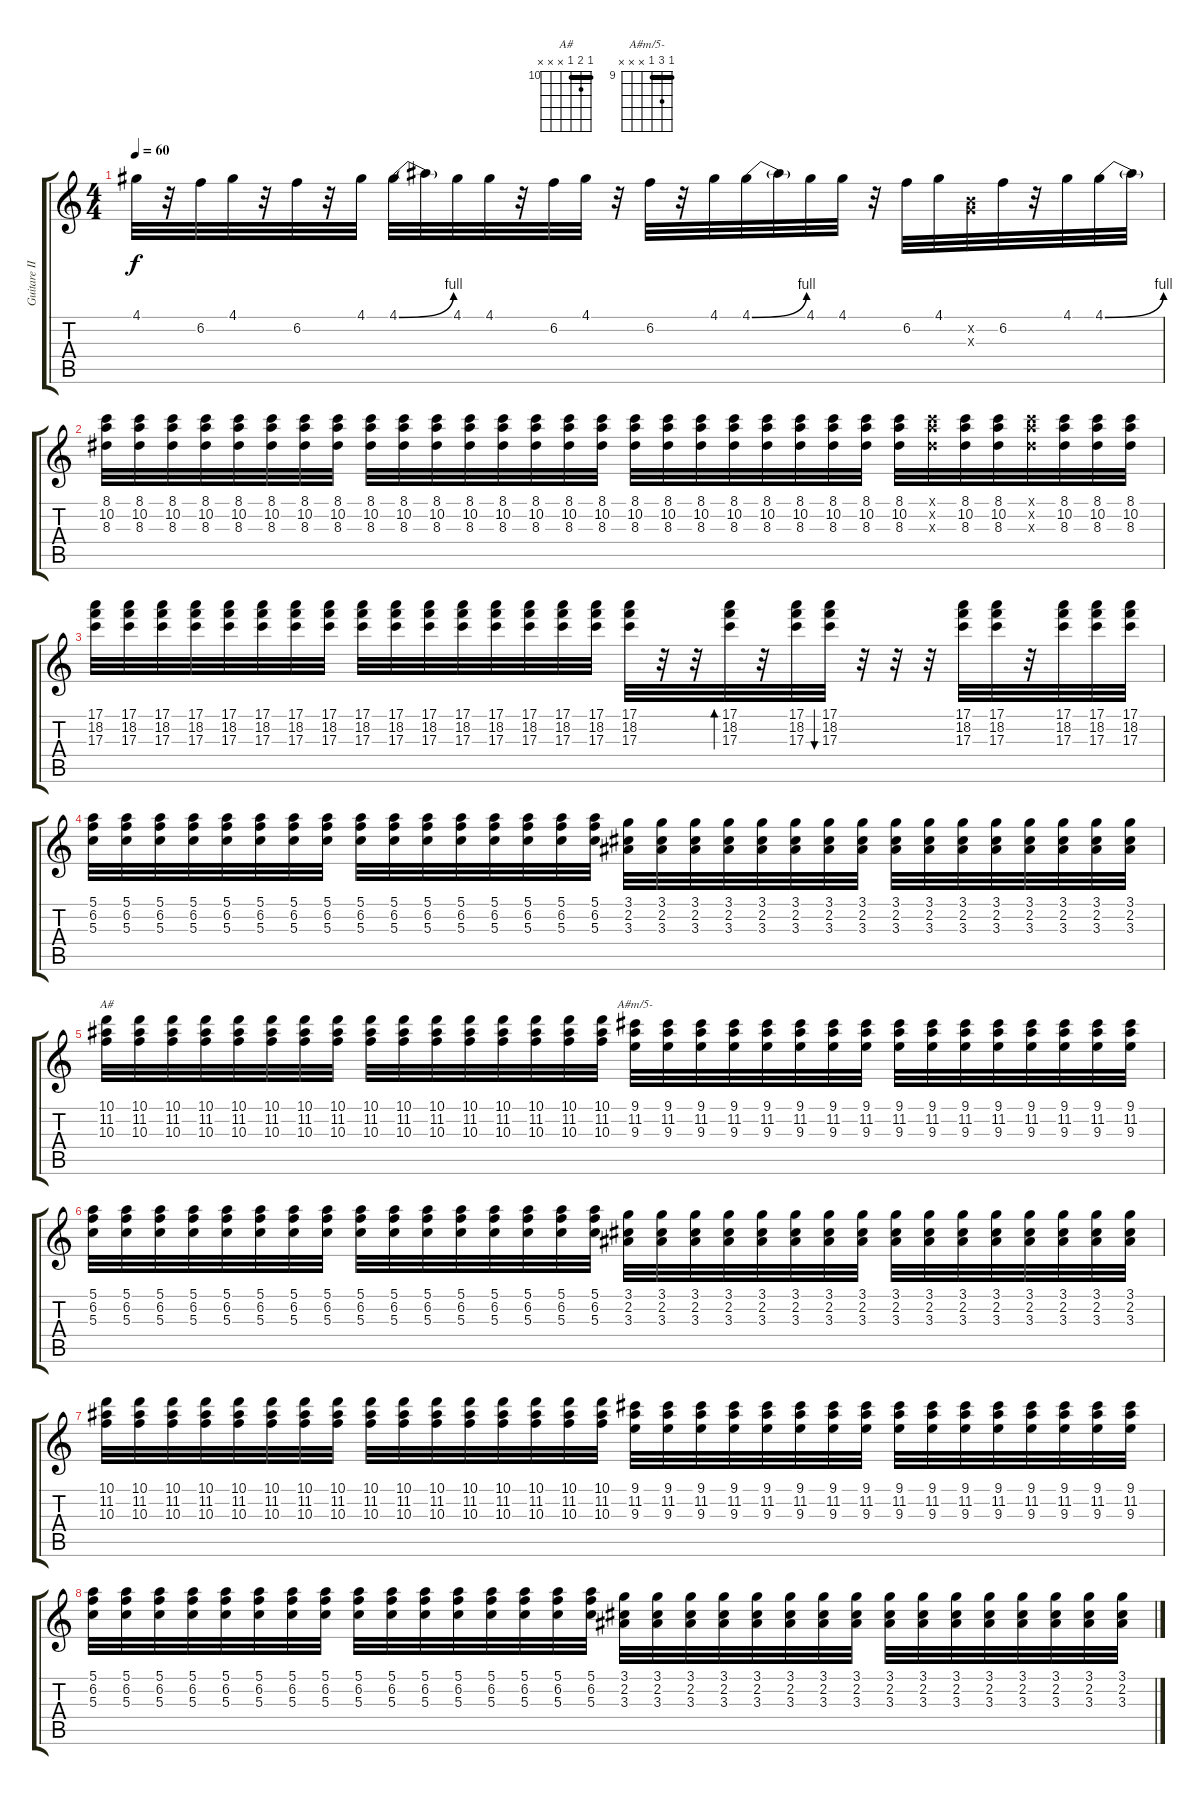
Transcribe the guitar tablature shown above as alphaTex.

\track ("Guitare II" "Guitare II") {instrument overdrivenguitar}
\staff {score tabs}
\tuning (E4 B3 G3 D3 A2 E2) {hide}
\chord ("A#" 10 11 10 x x x) {firstfret 10 barre 10}
\chord ("A#m/5-" 9 11 9 x x x) {firstfret 9 barre 9}
\ts (4 4)
\tempo 60
\clef g2
\ks c
4.1.32{dy f} r.32 6.2.32 4.1.32 r.32 6.2.32 r.32 4.1.32 4.1{be (bend 0 0 60 4)}.32 4.1{t}.32 4.1.32 4.1.32 r.32 6.2.32 4.1.32 r.32 6.2.32 r.32 4.1.32 4.1{be (bend 0 0 60 4)}.32 4.1{t}.32 4.1.32 4.1.32 r.32 6.2.32 4.1.32 (0.2{x} 0.3{x}).32 6.2.32 r.32 4.1.32 4.1{be (bend 0 0 60 4)}.32 4.1{t}.32 |
(8.1 10.2 8.3).32{volume 13} (8.1 10.2 8.3).32{volume 13} (8.1 10.2 8.3).32{volume 13} (8.1 10.2 8.3).32{volume 13} (8.1 10.2 8.3).32{volume 13} (8.1 10.2 8.3).32{volume 13} (8.1 10.2 8.3).32{volume 13} (8.1 10.2 8.3).32{volume 13} (8.1 10.2 8.3).32{volume 13} (8.1 10.2 8.3).32{volume 13} (8.1 10.2 8.3).32{volume 13} (8.1 10.2 8.3).32{volume 13} (8.1 10.2 8.3).32{volume 13} (8.1 10.2 8.3).32{volume 13} (8.1 10.2 8.3).32{volume 13} (8.1 10.2 8.3).32{volume 13} (8.1 10.2 8.3).32{volume 13} (8.1 10.2 8.3).32{volume 13} (8.1 10.2 8.3).32{volume 13} (8.1 10.2 8.3).32{volume 13} (8.1 10.2 8.3).32{volume 13} (8.1 10.2 8.3).32{volume 13} (8.1 10.2 8.3).32{volume 13} (8.1 10.2 8.3).32{volume 13} (8.1 10.2 8.3).32{volume 13} (8.1{x} 10.2{x} 8.3{x}).32{volume 13} (8.1 10.2 8.3).32{volume 13} (8.1 10.2 8.3).32{volume 13} (8.1{x} 10.2{x} 8.3{x}).32{volume 13} (8.1 10.2 8.3).32{volume 13} (8.1 10.2 8.3).32{volume 13} (8.1 10.2 8.3).32{volume 13} |
(17.1 18.2 17.3).32{volume 13} (17.1 18.2 17.3).32{volume 13} (17.1 18.2 17.3).32{volume 13} (17.1 18.2 17.3).32{volume 13} (17.1 18.2 17.3).32{volume 13} (17.1 18.2 17.3).32{volume 13} (17.1 18.2 17.3).32{volume 13} (17.1 18.2 17.3).32{volume 13} (17.1 18.2 17.3).32{volume 13} (17.1 18.2 17.3).32{volume 13} (17.1 18.2 17.3).32{volume 13} (17.1 18.2 17.3).32{volume 13} (17.1 18.2 17.3).32{volume 13} (17.1 18.2 17.3).32{volume 13} (17.1 18.2 17.3).32{volume 13} (17.1 18.2 17.3).32{volume 13} (17.1 18.2 17.3).32{volume 13} r.32{volume 13} r.32{volume 13} (17.1 18.2 17.3).32{bd 240 volume 13} r.32{volume 13} (17.1 18.2 17.3).32{volume 13} (17.1 18.2 17.3).32{bu 240 volume 13} r.32{volume 13} r.32{volume 13} r.32{volume 13} (17.1 18.2 17.3).32{volume 13} (17.1 18.2 17.3).32{volume 13} r.32{volume 13} (17.1 18.2 17.3).32{volume 13} (17.1 18.2 17.3).32{volume 13} (17.1 18.2 17.3).32{volume 13} |
(5.1 6.2 5.3).32{volume 8} (5.1 6.2 5.3).32 (5.1 6.2 5.3).32 (5.1 6.2 5.3).32 (5.1 6.2 5.3).32 (5.1 6.2 5.3).32 (5.1 6.2 5.3).32 (5.1 6.2 5.3).32 (5.1 6.2 5.3).32 (5.1 6.2 5.3).32 (5.1 6.2 5.3).32 (5.1 6.2 5.3).32 (5.1 6.2 5.3).32 (5.1 6.2 5.3).32 (5.1 6.2 5.3).32 (5.1 6.2 5.3).32 (3.1 2.2 3.3).32 (3.1 2.2 3.3).32 (3.1 2.2 3.3).32 (3.1 2.2 3.3).32 (3.1 2.2 3.3).32 (3.1 2.2 3.3).32 (3.1 2.2 3.3).32 (3.1 2.2 3.3).32 (3.1 2.2 3.3).32 (3.1 2.2 3.3).32 (3.1 2.2 3.3).32 (3.1 2.2 3.3).32 (3.1 2.2 3.3).32 (3.1 2.2 3.3).32 (3.1 2.2 3.3).32 (3.1 2.2 3.3).32 |
(10.1 11.2 10.3).32{ch "A#"} (10.1 11.2 10.3).32 (10.1 11.2 10.3).32 (10.1 11.2 10.3).32 (10.1 11.2 10.3).32 (10.1 11.2 10.3).32 (10.1 11.2 10.3).32 (10.1 11.2 10.3).32 (10.1 11.2 10.3).32 (10.1 11.2 10.3).32 (10.1 11.2 10.3).32 (10.1 11.2 10.3).32 (10.1 11.2 10.3).32 (10.1 11.2 10.3).32 (10.1 11.2 10.3).32 (10.1 11.2 10.3).32 (9.1 11.2 9.3).32{ch "A#m/5-"} (9.1 11.2 9.3).32 (9.1 11.2 9.3).32 (9.1 11.2 9.3).32 (9.1 11.2 9.3).32 (9.1 11.2 9.3).32 (9.1 11.2 9.3).32 (9.1 11.2 9.3).32 (9.1 11.2 9.3).32 (9.1 11.2 9.3).32 (9.1 11.2 9.3).32 (9.1 11.2 9.3).32 (9.1 11.2 9.3).32 (9.1 11.2 9.3).32 (9.1 11.2 9.3).32 (9.1 11.2 9.3).32 |
(5.1 6.2 5.3).32 (5.1 6.2 5.3).32 (5.1 6.2 5.3).32 (5.1 6.2 5.3).32 (5.1 6.2 5.3).32 (5.1 6.2 5.3).32 (5.1 6.2 5.3).32 (5.1 6.2 5.3).32 (5.1 6.2 5.3).32 (5.1 6.2 5.3).32 (5.1 6.2 5.3).32 (5.1 6.2 5.3).32 (5.1 6.2 5.3).32 (5.1 6.2 5.3).32 (5.1 6.2 5.3).32 (5.1 6.2 5.3).32 (3.1 2.2 3.3).32 (3.1 2.2 3.3).32 (3.1 2.2 3.3).32 (3.1 2.2 3.3).32 (3.1 2.2 3.3).32 (3.1 2.2 3.3).32 (3.1 2.2 3.3).32 (3.1 2.2 3.3).32 (3.1 2.2 3.3).32 (3.1 2.2 3.3).32 (3.1 2.2 3.3).32 (3.1 2.2 3.3).32 (3.1 2.2 3.3).32 (3.1 2.2 3.3).32 (3.1 2.2 3.3).32 (3.1 2.2 3.3).32 |
(10.1 11.2 10.3).32 (10.1 11.2 10.3).32 (10.1 11.2 10.3).32 (10.1 11.2 10.3).32 (10.1 11.2 10.3).32 (10.1 11.2 10.3).32 (10.1 11.2 10.3).32 (10.1 11.2 10.3).32 (10.1 11.2 10.3).32 (10.1 11.2 10.3).32 (10.1 11.2 10.3).32 (10.1 11.2 10.3).32 (10.1 11.2 10.3).32 (10.1 11.2 10.3).32 (10.1 11.2 10.3).32 (10.1 11.2 10.3).32 (9.1 11.2 9.3).32 (9.1 11.2 9.3).32 (9.1 11.2 9.3).32 (9.1 11.2 9.3).32 (9.1 11.2 9.3).32 (9.1 11.2 9.3).32 (9.1 11.2 9.3).32 (9.1 11.2 9.3).32 (9.1 11.2 9.3).32 (9.1 11.2 9.3).32 (9.1 11.2 9.3).32 (9.1 11.2 9.3).32 (9.1 11.2 9.3).32 (9.1 11.2 9.3).32 (9.1 11.2 9.3).32 (9.1 11.2 9.3).32 |
(5.1 6.2 5.3).32 (5.1 6.2 5.3).32 (5.1 6.2 5.3).32 (5.1 6.2 5.3).32 (5.1 6.2 5.3).32 (5.1 6.2 5.3).32 (5.1 6.2 5.3).32 (5.1 6.2 5.3).32 (5.1 6.2 5.3).32 (5.1 6.2 5.3).32 (5.1 6.2 5.3).32 (5.1 6.2 5.3).32 (5.1 6.2 5.3).32 (5.1 6.2 5.3).32 (5.1 6.2 5.3).32 (5.1 6.2 5.3).32 (3.1 2.2 3.3).32 (3.1 2.2 3.3).32 (3.1 2.2 3.3).32 (3.1 2.2 3.3).32 (3.1 2.2 3.3).32 (3.1 2.2 3.3).32 (3.1 2.2 3.3).32 (3.1 2.2 3.3).32 (3.1 2.2 3.3).32 (3.1 2.2 3.3).32 (3.1 2.2 3.3).32 (3.1 2.2 3.3).32 (3.1 2.2 3.3).32 (3.1 2.2 3.3).32 (3.1 2.2 3.3).32 (3.1 2.2 3.3).32
